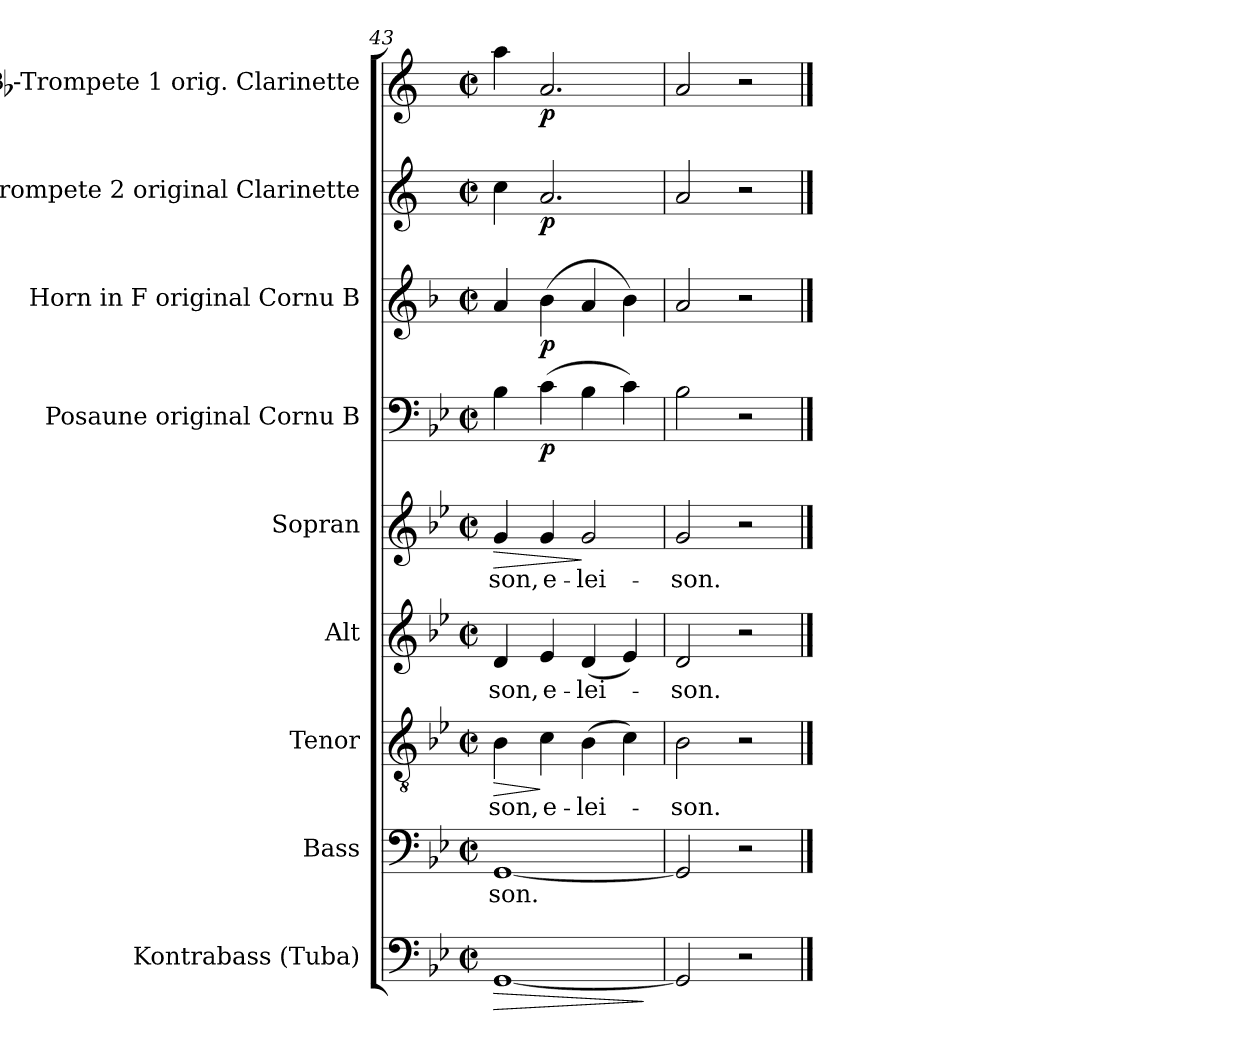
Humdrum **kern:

**kern	**dynam	**kern	**text	**kern	**text	**dynam	**kern	**text	**kern	**text	**dynam	**kern	**dynam	**kern	**dynam	**kern	**dynam	**kern	**dynam
*part9	*part9	*part8	*part8	*part7	*part7	*part7	*part6	*part6	*part5	*part5	*part5	*part4	*part4	*part3	*part3	*part2	*part2	*part1	*part1
*staff9	*staff9	*staff8	*staff8	*staff7	*staff7	*staff7	*staff6	*staff6	*staff5	*staff5	*staff5	*staff4	*staff4	*staff3	*staff3	*staff2	*staff2	*staff1	*staff1
*I"Kontrabass (Tuba)	*	*I"Bass	*	*I"Tenor	*	*	*I"Alt	*	*I"Sopran	*	*	*I"Posaune original Cornu B	*	*I"Horn in F original Cornu B	*	*I"Bb-Trompete 2 original Clarinette	*	*I"Bb-Trompete 1 orig. Clarinette	*
*I'Kb.	*	*I'B.	*	*I'T.	*	*	*I'A.	*	*I'S.	*	*	*I'Pos.	*	*I'Hrn.	*	*I'Bb Trp. 2	*	*I'Bb Trp. 1	*
*clefF4	*	*clefF4	*	*clefGv2	*	*	*clefG2	*	*clefG2	*	*	*clefF4	*	*clefG2	*	*clefG2	*	*clefG2	*
*ITrd7c12	*	*	*	*	*	*	*	*	*	*	*	*	*	*ITrd4c7	*	*ITrd1c2	*	*ITrd1c2	*
*k[b-e-]	*	*k[b-e-]	*	*k[b-e-]	*	*	*k[b-e-]	*	*k[b-e-]	*	*	*k[b-e-]	*	*k[b-e-]	*	*k[b-e-]	*	*k[b-e-]	*
*B-:	*	*B-:	*	*B-:	*	*	*B-:	*	*B-:	*	*	*B-:	*	*B-:	*	*B-:	*	*B-:	*
*M2/2	*	*M2/2	*	*M2/2	*	*	*M2/2	*	*M2/2	*	*	*M2/2	*	*M2/2	*	*M2/2	*	*M2/2	*
*met(c|)	*	*met(c|)	*	*met(c|)	*	*	*met(c|)	*	*met(c|)	*	*	*met(c|)	*	*met(c|)	*	*met(c|)	*	*met(c|)	*
=43	=43	=43	=43	=43	=43	=43	=43	=43	=43	=43	=43	=43	=43	=43	=43	=43	=43	=43	=43
!	!LO:HP:b	!	!LO:LY:b	!	!LO:LY:b	!LO:HP:b	!	!LO:LY:b	!	!LO:LY:b	!LO:HP:b	!	!	!	!	!	!	!	!
[1GGG	>	[1GG	-son.	4B-\	-son,	>	4d/	-son,	4g/	-son,	>	4B-\	.	4d/	.	4b-\	.	4gg\	.
!	!	!	!	!	!LO:LY:b	!	!	!LO:LY:b	!	!LO:LY:b	!	!	!LO:DY:b	!	!LO:DY:b	!	!LO:DY:b	!	!LO:DY:b
.	.	.	.	4c\	e-	]	4e-/	e-	4g/	e-	.	(>4c\	p	(>4e-\	p	2.g/	p	2.g/	p
!	!	!	!	!	!LO:LY:b	!	!	!LO:LY:b	!	!LO:LY:b	!	!	!	!	!	!	!	!	!
.	.	.	.	(>4B-\	-lei-	.	(<4d/	-lei-	2g/	-lei-	]	4B-\	.	4d/	.	.	.	.	.
.	.	.	.	4c\)	.	.	4e-/)	.	.	.	.	4c\)	.	4e-\)	.	.	.	.	.
.	]	.	.	.	.	.	.	.	.	.	.	.	.	.	.	.	.	.	.
=44	=44	=44	=44	=44	=44	=44	=44	=44	=44	=44	=44	=44	=44	=44	=44	=44	=44	=44	=44
!	!	!	!	!	!LO:LY:b	!	!	!LO:LY:b	!	!LO:LY:b	!	!	!	!	!	!	!	!	!
2GGG/]	.	2GG/]	.	2B-\	-son.	.	2d/	-son.	2g/	-son.	.	2B-\	.	2d/	.	2g/	.	2g/	.
2r	.	2r	.	2r	.	.	2r	.	2r	.	.	2r	.	2r	.	2r	.	2r	.
==	==	==	==	==	==	==	==	==	==	==	==	==	==	==	==	==	==	==	==
*-	*-	*-	*-	*-	*-	*-	*-	*-	*-	*-	*-	*-	*-	*-	*-	*-	*-	*-	*-
